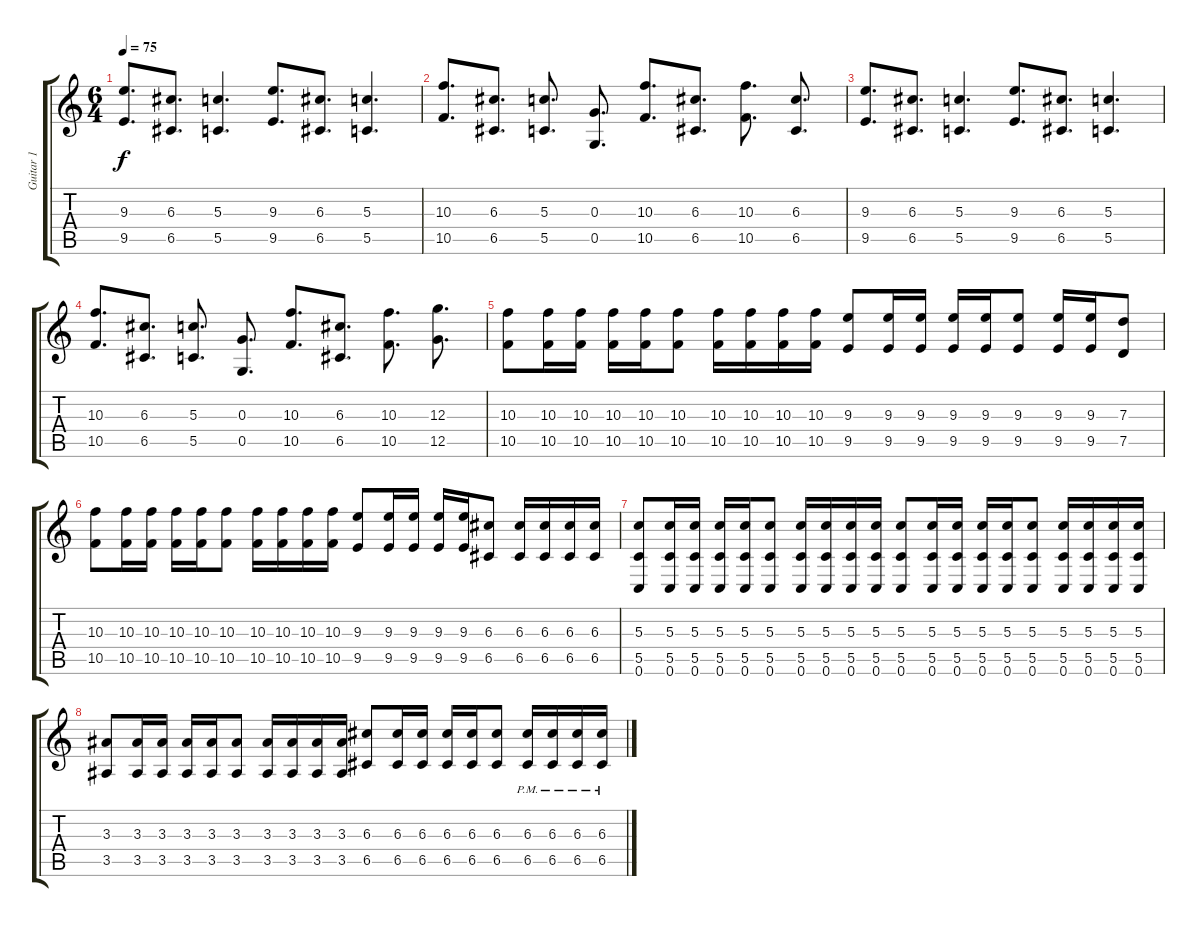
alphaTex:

\track ("Guitar 1" "Guitar 1") {instrument distortionguitar}
\staff {score tabs}
\tuning (E4 C4 G3 C3 G2 C2) {hide}
\ts (6 4)
\tempo 75
\clef g2
\ks c
(9.3 9.5).8{d dy f} (6.3 6.5).8{d} (5.3 5.5).4{d} (9.3 9.5).8{d} (6.3 6.5).8{d} (5.3 5.5).4{d} |
(10.3 10.5).8{d} (6.3 6.5).8{d} (5.3 5.5).8{d} (0.3 0.5).8{d} (10.3 10.5).8{d} (6.3 6.5).8{d} (10.3 10.5).8{d} (6.3 6.5).8{d} |
(9.3 9.5).8{d} (6.3 6.5).8{d} (5.3 5.5).4{d} (9.3 9.5).8{d} (6.3 6.5).8{d} (5.3 5.5).4{d} |
(10.3 10.5).8{d} (6.3 6.5).8{d} (5.3 5.5).8{d} (0.3 0.5).8{d} (10.3 10.5).8{d} (6.3 6.5).8{d} (10.3 10.5).8{d} (12.3 12.5).8{d} |
(10.3 10.5).8 (10.3 10.5).16 (10.3 10.5).16 (10.3 10.5).16 (10.3 10.5).16 (10.3 10.5).8 (10.3 10.5).16 (10.3 10.5).16 (10.3 10.5).16 (10.3 10.5).16 (9.3 9.5).8 (9.3 9.5).16 (9.3 9.5).16 (9.3 9.5).16 (9.3 9.5).16 (9.3 9.5).8 (9.3 9.5).16 (9.3 9.5).16 (7.3 7.5).8 |
(10.3 10.5).8 (10.3 10.5).16 (10.3 10.5).16 (10.3 10.5).16 (10.3 10.5).16 (10.3 10.5).8 (10.3 10.5).16 (10.3 10.5).16 (10.3 10.5).16 (10.3 10.5).16 (9.3 9.5).8 (9.3 9.5).16 (9.3 9.5).16 (9.3 9.5).16 (9.3 9.5).16 (6.3 6.5).8 (6.3 6.5).16 (6.3 6.5).16 (6.3 6.5).16 (6.3 6.5).16 |
(5.3 5.5 0.6).8 (5.3 5.5 0.6).16 (5.3 5.5 0.6).16 (5.3 5.5 0.6).16 (5.3 5.5 0.6).16 (5.3 5.5 0.6).8 (5.3 5.5 0.6).16 (5.3 5.5 0.6).16 (5.3 5.5 0.6).16 (5.3 5.5 0.6).16 (5.3 5.5 0.6).8 (5.3 5.5 0.6).16 (5.3 5.5 0.6).16 (5.3 5.5 0.6).16 (5.3 5.5 0.6).16 (5.3 5.5 0.6).8 (5.3 5.5 0.6).16 (5.3 5.5 0.6).16 (5.3 5.5 0.6).16 (5.3 5.5 0.6).16 |
(3.3 3.5).8 (3.3 3.5).16 (3.3 3.5).16 (3.3 3.5).16 (3.3 3.5).16 (3.3 3.5).8 (3.3 3.5).16 (3.3 3.5).16 (3.3 3.5).16 (3.3 3.5).16 (6.3 6.5).8 (6.3 6.5).16 (6.3 6.5).16 (6.3 6.5).16 (6.3 6.5).16 (6.3 6.5).8 (6.3{pm} 6.5{pm}).16 (6.3{pm} 6.5{pm}).16 (6.3{pm} 6.5{pm}).16 (6.3{pm} 6.5{pm}).16
